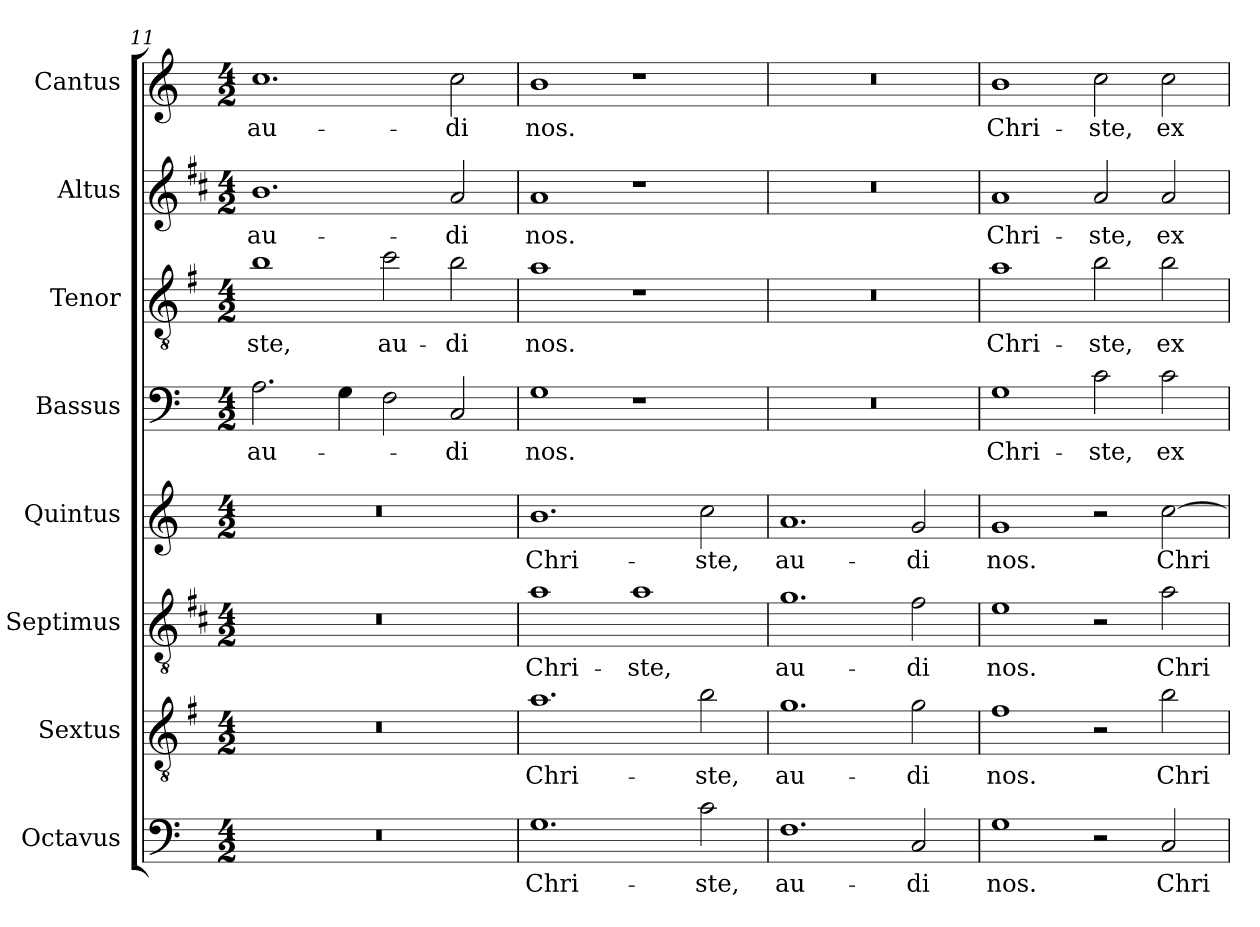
**kern	**text	**kern	**text	**kern	**text	**kern	**text	**kern	**text	**kern	**text	**kern	**text	**kern	**text
*part8	*part8	*part7	*part7	*part6	*part6	*part5	*part5	*part4	*part4	*part3	*part3	*part2	*part2	*part1	*part1
*staff8	*staff8	*staff7	*staff7	*staff6	*staff6	*staff5	*staff5	*staff4	*staff4	*staff3	*staff3	*staff2	*staff2	*staff1	*staff1
*I"Octavus	*	*I"Sextus	*	*I"Septimus	*	*I"Quintus	*	*I"Bassus	*	*I"Tenor	*	*I"Altus	*	*I"Cantus	*
*	*	*	*	*	*	*	*	*I'B	*	*I'T	*	*I'A	*	*I'C	*
*clefF4	*	*clefGv2	*	*clefGv2	*	*clefG2	*	*clefF4	*	*clefGv2	*	*clefG2	*	*clefG2	*
*	*	*ITrd4c7	*	*ITrd1c2	*	*	*	*	*	*ITrd4c7	*	*ITrd1c2	*	*	*
*k[]	*	*k[]	*	*k[]	*	*k[]	*	*k[]	*	*k[]	*	*k[]	*	*k[]	*
*C:	*	*C:	*	*C:	*	*C:	*	*C:	*	*C:	*	*C:	*	*C:	*
*M4/2	*	*M4/2	*	*M4/2	*	*M4/2	*	*M4/2	*	*M4/2	*	*M4/2	*	*M4/2	*
=11	=11	=11	=11	=11	=11	=11	=11	=11	=11	=11	=11	=11	=11	=11	=11
!	!	!	!	!	!	!	!	!	!LO:LY:b	!	!LO:LY:b	!	!LO:LY:b	!	!LO:LY:b
0r	.	0r	.	0r	.	0r	.	2.A\	au-	1e	-ste,	1.a	au-	1.cc	au-
.	.	.	.	.	.	.	.	4G\	.	.	.	.	.	.	.
!	!	!	!	!	!	!	!	!	!	!	!LO:LY:b	!	!	!	!
.	.	.	.	.	.	.	.	2F\	.	2f\	au-	.	.	.	.
!	!	!	!	!	!	!	!	!	!LO:LY:b	!	!LO:LY:b	!	!LO:LY:b	!	!LO:LY:b
.	.	.	.	.	.	.	.	2C/	-di	2e\	-di	2g/	-di	2cc\	-di
!!LO:PB:g=z
=12	=12	=12	=12	=12	=12	=12	=12	=12	=12	=12	=12	=12	=12	=12	=12
!	!LO:LY:b	!	!LO:LY:b	!	!LO:LY:b	!	!LO:LY:b	!	!LO:LY:b	!	!LO:LY:b	!	!LO:LY:b	!	!LO:LY:b
1.G	Chri-	1.d	Chri-	1g	Chri-	1.b	Chri-	1G	nos.	1d	nos.	1g	nos.	1b	nos.
!	!	!	!	!	!LO:LY:b	!	!	!	!	!	!	!	!	!	!
.	.	.	.	1g	-ste,	.	.	1r	.	1r	.	1r	.	1r	.
!	!LO:LY:b	!	!LO:LY:b	!	!	!	!LO:LY:b	!	!	!	!	!	!	!	!
2c\	-ste,	2e\	-ste,	.	.	2cc\	-ste,	.	.	.	.	.	.	.	.
=13	=13	=13	=13	=13	=13	=13	=13	=13	=13	=13	=13	=13	=13	=13	=13
!	!LO:LY:b	!	!LO:LY:b	!	!LO:LY:b	!	!LO:LY:b	!	!	!	!	!	!	!	!
1.F	au-	1.c	au-	1.f	au-	1.a	au-	0r	.	0r	.	0r	.	0r	.
!	!LO:LY:b	!	!LO:LY:b	!	!LO:LY:b	!	!LO:LY:b	!	!	!	!	!	!	!	!
2C/	-di	2c\	-di	2e\	-di	2g/	-di	.	.	.	.	.	.	.	.
=14	=14	=14	=14	=14	=14	=14	=14	=14	=14	=14	=14	=14	=14	=14	=14
!	!LO:LY:b	!	!LO:LY:b	!	!LO:LY:b	!	!LO:LY:b	!	!LO:LY:b	!	!LO:LY:b	!	!LO:LY:b	!	!LO:LY:b
1G	nos.	1B	nos.	1d	nos.	1g	nos.	1G	Chri-	1d	Chri-	1g	Chri-	1b	Chri-
!	!	!	!	!	!	!	!	!	!LO:LY:b	!	!LO:LY:b	!	!LO:LY:b	!	!LO:LY:b
2r	.	2r	.	2r	.	2r	.	2c\	-ste,	2e\	-ste,	2g/	-ste,	2cc\	-ste,
!	!LO:LY:b	!	!LO:LY:b	!	!LO:LY:b	!	!LO:LY:b	!	!LO:LY:b	!	!LO:LY:b	!	!LO:LY:b	!	!LO:LY:b
2C/	Chri-	2e\	Chri-	2g\	Chri-	[2cc\	Chri-	2c\	ex-	2e\	ex-	2g/	ex-	2cc\	ex-
=	=	=	=	=	=	=	=	=	=	=	=	=	=	=	=
*-	*-	*-	*-	*-	*-	*-	*-	*-	*-	*-	*-	*-	*-	*-	*-
